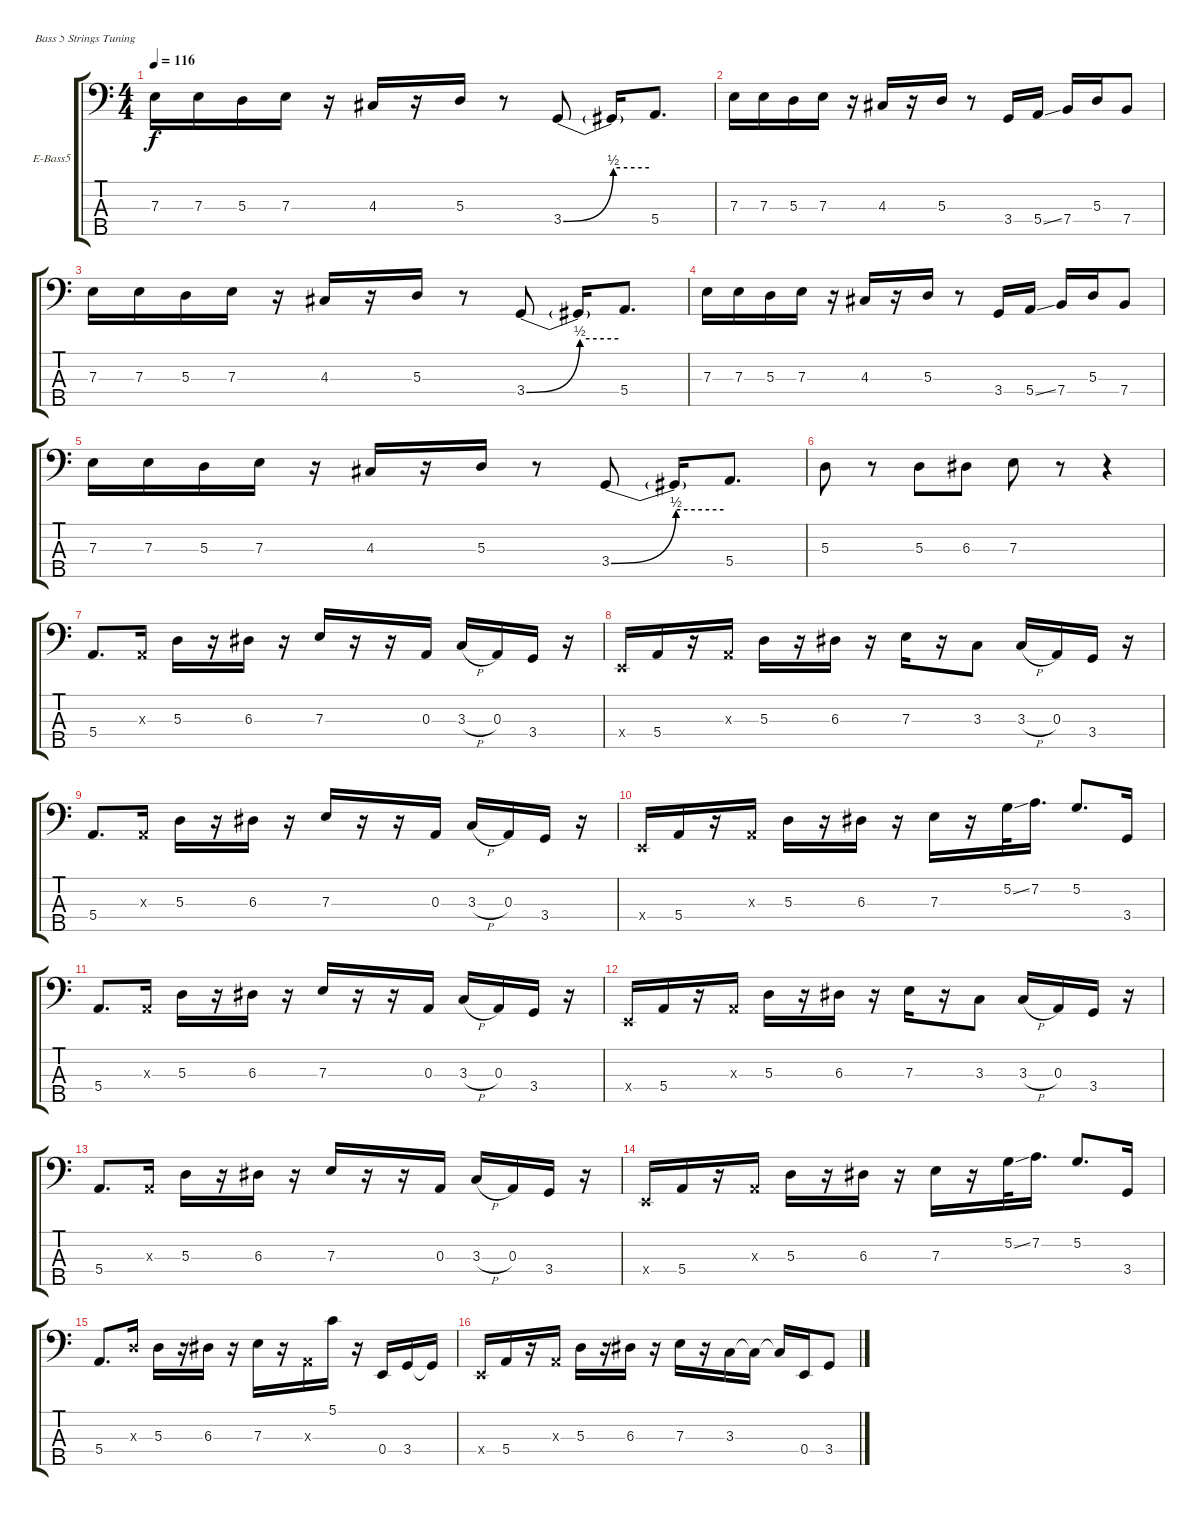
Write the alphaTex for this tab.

\bracketExtendMode groupsimilarinstruments
\firstSystemTrackNameOrientation horizontal
\otherSystemsTrackNameOrientation horizontal
\track ("Bass" "E-Bass5") {instrument electricbassfinger}
\staff {score tabs}
\tuning (G2 D2 A1 E1 B0)
\ts (4 4)
\tempo 116
\clef f4
\ks c
7.3.16{dy f} 7.3.16 5.3.16 7.3.16 r.16 4.3.16 r.16 5.3.16 r.8 3.4{be (bend 0 0 60 2)}.8 3.4{be (hold 0 2 60 2) t}.16 5.4.8{d} |
7.3.16 7.3.16 5.3.16 7.3.16 r.16 4.3.16 r.16 5.3.16 r.8 3.4.16 5.4{ss}.16 7.4.16 5.3.16 7.4.8 |
7.3.16 7.3.16 5.3.16 7.3.16 r.16 4.3.16 r.16 5.3.16 r.8 3.4{be (bend 0 0 60 2)}.8 3.4{be (hold 0 2 60 2) t}.16 5.4.8{d} |
7.3.16 7.3.16 5.3.16 7.3.16 r.16 4.3.16 r.16 5.3.16 r.8 3.4.16 5.4{ss}.16 7.4.16 5.3.16 7.4.8 |
7.3.16 7.3.16 5.3.16 7.3.16 r.16 4.3.16 r.16 5.3.16 r.8 3.4{be (bend 0 0 60 2)}.8 3.4{be (hold 0 2 60 2) t}.16 5.4.8{d} |
5.3.8 r.8 5.3.8 6.3.8 7.3.8 r.8 r.4 |
5.4.8{d} 0.3{x}.16 5.3.16 r.16 6.3.16 r.16 7.3.16 r.16 r.16 0.3.16 3.3{h}.16 0.3.16 3.4.16 r.16 |
0.4{x}.16 5.4.16 r.16 0.3{x}.16 5.3.16 r.16 6.3.16 r.16 7.3.16 r.16 3.3.8 3.3{h}.16 0.3.16 3.4.16 r.16 |
5.4.8{d} 0.3{x}.16 5.3.16 r.16 6.3.16 r.16 7.3.16 r.16 r.16 0.3.16 3.3{h}.16 0.3.16 3.4.16 r.16 |
0.4{x}.16 5.4.16 r.16 0.3{x}.16 5.3.16 r.16 6.3.16 r.16 7.3.16 r.16 5.2{ss}.32 7.2.16{d} 5.2.8{d} 3.4.16 |
5.4.8{d} 0.3{x}.16 5.3.16 r.16 6.3.16 r.16 7.3.16 r.16 r.16 0.3.16 3.3{h}.16 0.3.16 3.4.16 r.16 |
0.4{x}.16 5.4.16 r.16 0.3{x}.16 5.3.16 r.16 6.3.16 r.16 7.3.16 r.16 3.3.8 3.3{h}.16 0.3.16 3.4.16 r.16 |
5.4.8{d} 0.3{x}.16 5.3.16 r.16 6.3.16 r.16 7.3.16 r.16 r.16 0.3.16 3.3{h}.16 0.3.16 3.4.16 r.16 |
0.4{x}.16 5.4.16 r.16 0.3{x}.16 5.3.16 r.16 6.3.16 r.16 7.3.16 r.16 5.2{ss}.32 7.2.16{d} 5.2.8{d} 3.4.16 |
5.4.8{d} 5.3{x}.16 5.3.16 r.16 6.3.16 r.16 7.3.16 r.16 0.3{x}.16 5.1.16 r.16 0.4.16 3.4.16 3.4{t}.16 |
0.4{x}.16 5.4.16 r.16 0.3{x}.16 5.3.16 r.16 6.3.16 r.16 7.3.16 r.16 3.3.16 3.3{t}.16 3.3{t}.16 0.4.16 3.4.8
